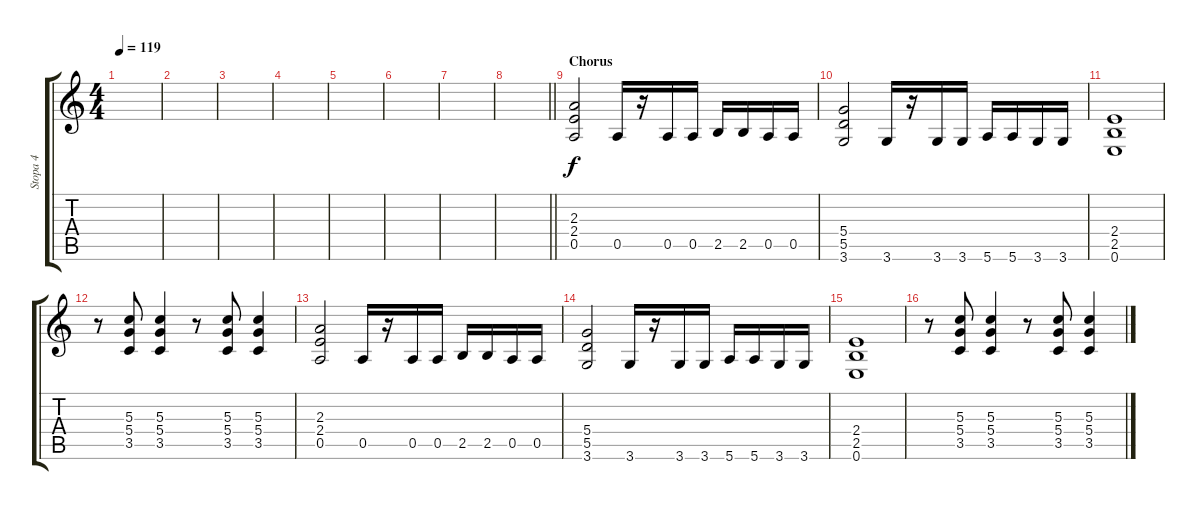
\track ("Stopa 4" "Stopa 4") {instrument distortionguitar}
\staff {score tabs}
\tuning (E4 B3 G3 D3 A2 E2) {hide}
\ts (4 4)
\tempo 119
\clef g2
\ks c
|
|
|
|
|
|
|
\barLineRight lightlight
|
\section ("" "Chorus")
(2.3 2.4 0.5).2 0.5.16 r.16 0.5.16 0.5.16 2.5.16 2.5.16 0.5.16 0.5.16 |
(5.4 5.5 3.6).2 3.6.16 r.16 3.6.16 3.6.16 5.6.16 5.6.16 3.6.16 3.6.16 |
(2.4 2.5 0.6).1 |
r.8 (5.3 5.4 3.5).8 (5.3 5.4 3.5).4 r.8 (5.3 5.4 3.5).8 (5.3 5.4 3.5).4 |
(2.3 2.4 0.5).2 0.5.16 r.16 0.5.16 0.5.16 2.5.16 2.5.16 0.5.16 0.5.16 |
(5.4 5.5 3.6).2 3.6.16 r.16 3.6.16 3.6.16 5.6.16 5.6.16 3.6.16 3.6.16 |
(2.4 2.5 0.6).1 |
r.8 (5.3 5.4 3.5).8 (5.3 5.4 3.5).4 r.8 (5.3 5.4 3.5).8 (5.3 5.4 3.5).4
